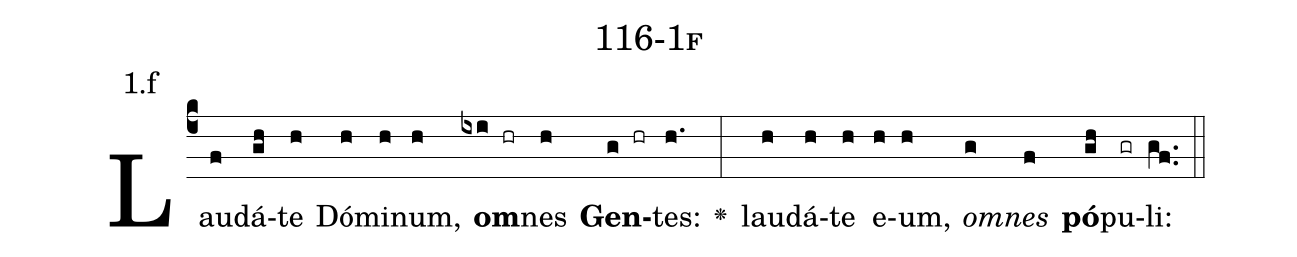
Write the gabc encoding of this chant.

name: 116-1f;
annotation: 1.f;
%%
(c4)Lau(f)dá(gh)te(h) Dó(h)mi(h)num,(h) <b>om</b>(ixi hr)nes(h) <b>Gen</b>(g hr)tes:(h.) <v>\greheightstar</v>(:) lau(h)dá(h)te(h) e(h)um,(h) <i>om</i>(g)<i>nes</i>(f) <b>pó</b>(gh)pu(gr)li:(gf..) (::)


%E(h) u(h) o(g) u(f) a(gh) e.(gf..) (::)
